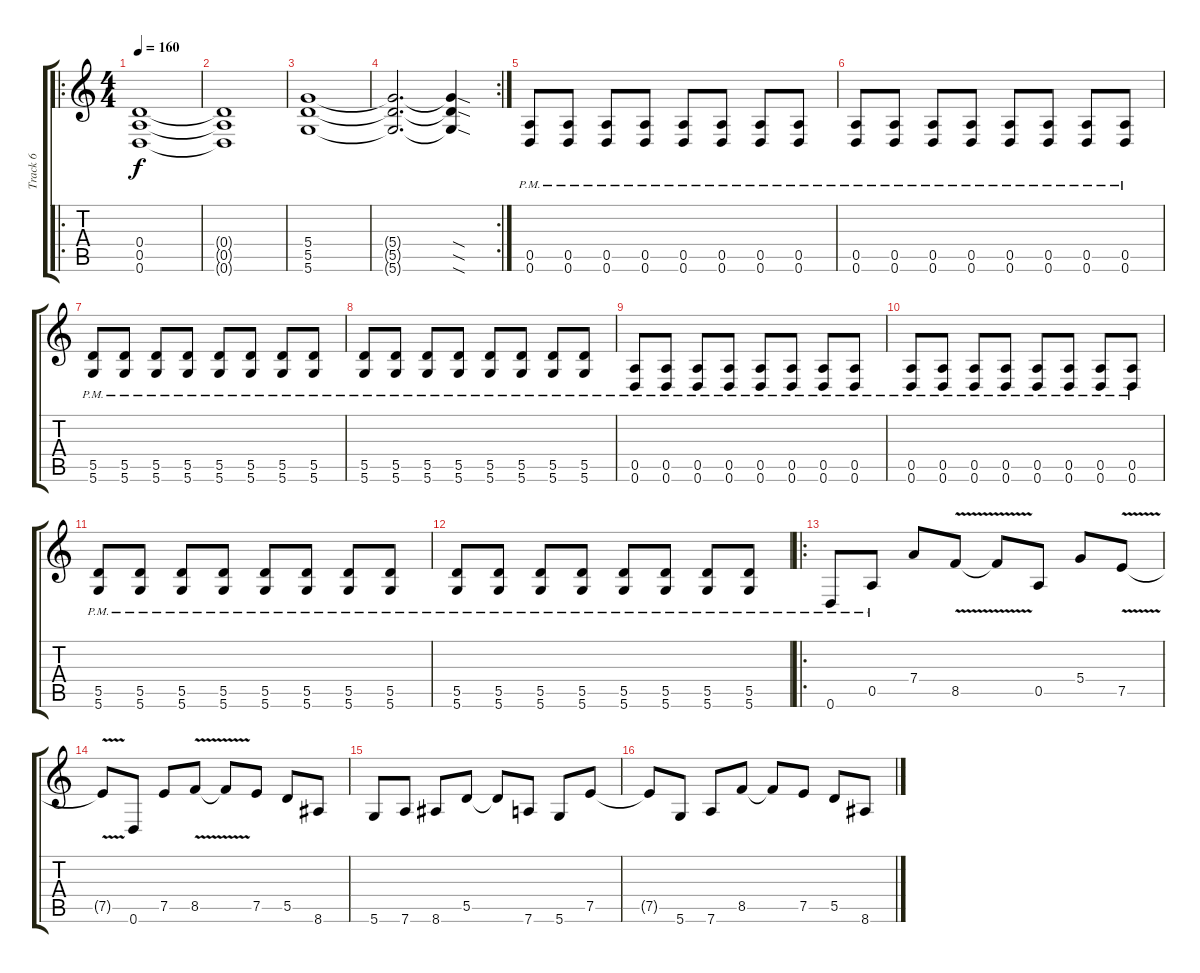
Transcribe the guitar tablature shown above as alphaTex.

\track ("Track 6" "Track 6") {instrument distortionguitar}
\staff {score tabs}
\tuning (E4 B3 G3 D3 A2 D2) {hide}
\ro
\ts (4 4)
\tempo 160
\clef g2
\ks c
(0.4 0.5 0.6).1{dy f} |
(0.4{t} 0.5{t} 0.6{t}).1 |
(5.4 5.5 5.6).1 |
\rc 2
(5.4{t} 5.5{t} 5.6{t}).2{d} (5.4{sod t} 5.5{sod t} 5.6{sod t}).4 |
(0.5{pm} 0.6{pm}).8 (0.5{pm} 0.6{pm}).8 (0.5{pm} 0.6{pm}).8 (0.5{pm} 0.6{pm}).8 (0.5{pm} 0.6{pm}).8 (0.5{pm} 0.6{pm}).8 (0.5{pm} 0.6{pm}).8 (0.5{pm} 0.6{pm}).8 |
(0.5{pm} 0.6{pm}).8 (0.5{pm} 0.6{pm}).8 (0.5{pm} 0.6{pm}).8 (0.5{pm} 0.6{pm}).8 (0.5{pm} 0.6{pm}).8 (0.5{pm} 0.6{pm}).8 (0.5{pm} 0.6{pm}).8 (0.5{pm} 0.6{pm}).8 |
(5.5{pm} 5.6{pm}).8 (5.5{pm} 5.6{pm}).8 (5.5{pm} 5.6{pm}).8 (5.5{pm} 5.6{pm}).8 (5.5{pm} 5.6{pm}).8 (5.5{pm} 5.6{pm}).8 (5.5{pm} 5.6{pm}).8 (5.5{pm} 5.6{pm}).8 |
(5.5{pm} 5.6{pm}).8 (5.5{pm} 5.6{pm}).8 (5.5{pm} 5.6{pm}).8 (5.5{pm} 5.6{pm}).8 (5.5{pm} 5.6{pm}).8 (5.5{pm} 5.6{pm}).8 (5.5{pm} 5.6{pm}).8 (5.5{pm} 5.6{pm}).8 |
(0.5{pm} 0.6{pm}).8 (0.5{pm} 0.6{pm}).8 (0.5{pm} 0.6{pm}).8 (0.5{pm} 0.6{pm}).8 (0.5{pm} 0.6{pm}).8 (0.5{pm} 0.6{pm}).8 (0.5{pm} 0.6{pm}).8 (0.5{pm} 0.6{pm}).8 |
(0.5{pm} 0.6{pm}).8 (0.5{pm} 0.6{pm}).8 (0.5{pm} 0.6{pm}).8 (0.5{pm} 0.6{pm}).8 (0.5{pm} 0.6{pm}).8 (0.5{pm} 0.6{pm}).8 (0.5{pm} 0.6{pm}).8 (0.5{pm} 0.6{pm}).8 |
(5.5{pm} 5.6{pm}).8 (5.5{pm} 5.6{pm}).8 (5.5{pm} 5.6{pm}).8 (5.5{pm} 5.6{pm}).8 (5.5{pm} 5.6{pm}).8 (5.5{pm} 5.6{pm}).8 (5.5{pm} 5.6{pm}).8 (5.5{pm} 5.6{pm}).8 |
(5.5{pm} 5.6{pm}).8 (5.5{pm} 5.6{pm}).8 (5.5{pm} 5.6{pm}).8 (5.5{pm} 5.6{pm}).8 (5.5{pm} 5.6{pm}).8 (5.5{pm} 5.6{pm}).8 (5.5{pm} 5.6{pm}).8 (5.5{pm} 5.6{pm}).8 |
\ro
0.6{pm}.8 0.5{pm}.8 7.4.8 8.5{v}.8 8.5{t}.8 0.5.8 5.4.8 7.5{v}.8 |
7.5{t}.8 0.6.8 7.5.8 8.5{v}.8 8.5{t}.8 7.5.8 5.5.8 8.6.8 |
5.6.8 7.6.8 8.6.8 5.5.8 5.5{t}.8 7.6.8 5.6.8 7.5.8 |
7.5{t}.8 5.6.8 7.6.8 8.5.8 8.5{t}.8 7.5.8 5.5.8 8.6.8
